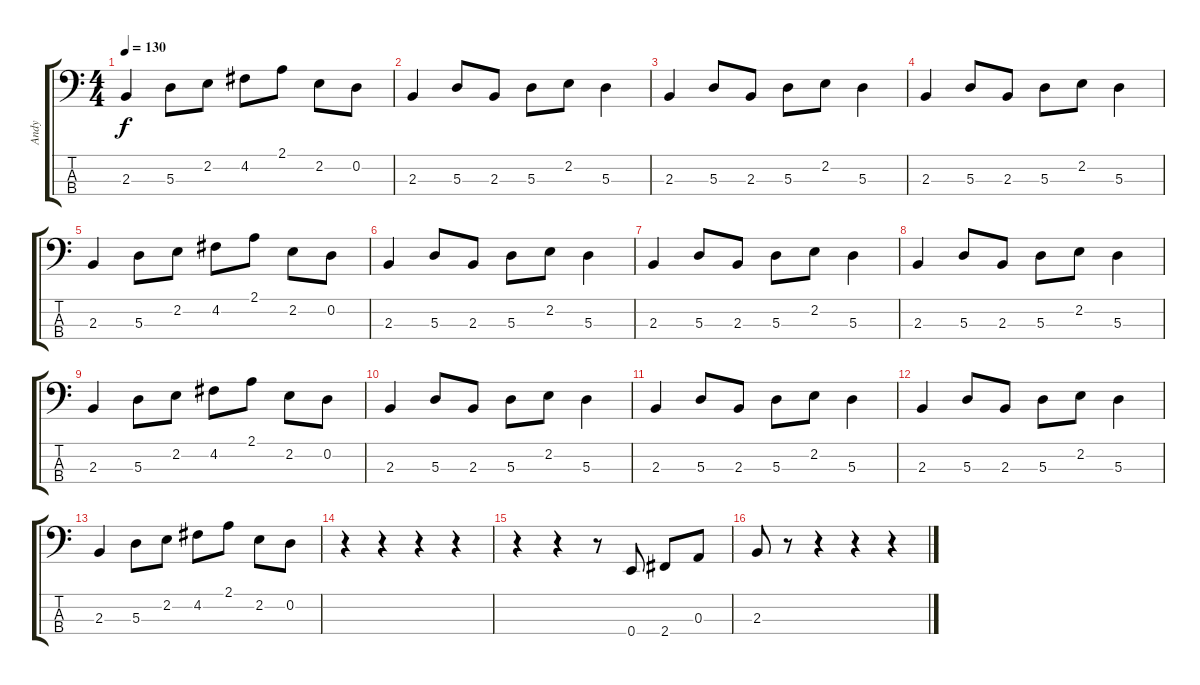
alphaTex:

\track ("Andy" "Andy") {instrument electricbassfinger}
\staff {score tabs}
\tuning (G2 D2 A1 E1) {hide}
\ts (4 4)
\tempo 130
\clef f4
\ks c
2.3.4{dy f} 5.3.8 2.2.8 4.2.8 2.1.8 2.2.8 0.2.8 |
2.3.4 5.3.8 2.3.8 5.3.8 2.2.8 5.3.4 |
2.3.4 5.3.8 2.3.8 5.3.8 2.2.8 5.3.4 |
2.3.4 5.3.8 2.3.8 5.3.8 2.2.8 5.3.4 |
2.3.4 5.3.8 2.2.8 4.2.8 2.1.8 2.2.8 0.2.8 |
2.3.4 5.3.8 2.3.8 5.3.8 2.2.8 5.3.4 |
2.3.4 5.3.8 2.3.8 5.3.8 2.2.8 5.3.4 |
2.3.4 5.3.8 2.3.8 5.3.8 2.2.8 5.3.4 |
2.3.4 5.3.8 2.2.8 4.2.8 2.1.8 2.2.8 0.2.8 |
2.3.4 5.3.8 2.3.8 5.3.8 2.2.8 5.3.4 |
2.3.4 5.3.8 2.3.8 5.3.8 2.2.8 5.3.4 |
2.3.4 5.3.8 2.3.8 5.3.8 2.2.8 5.3.4 |
2.3.4 5.3.8 2.2.8 4.2.8 2.1.8 2.2.8 0.2.8 |
r.4 r.4 r.4 r.4 |
r.4 r.4 r.8 0.4.8 2.4.8 0.3.8 |
2.3.8 r.8 r.4 r.4 r.4
